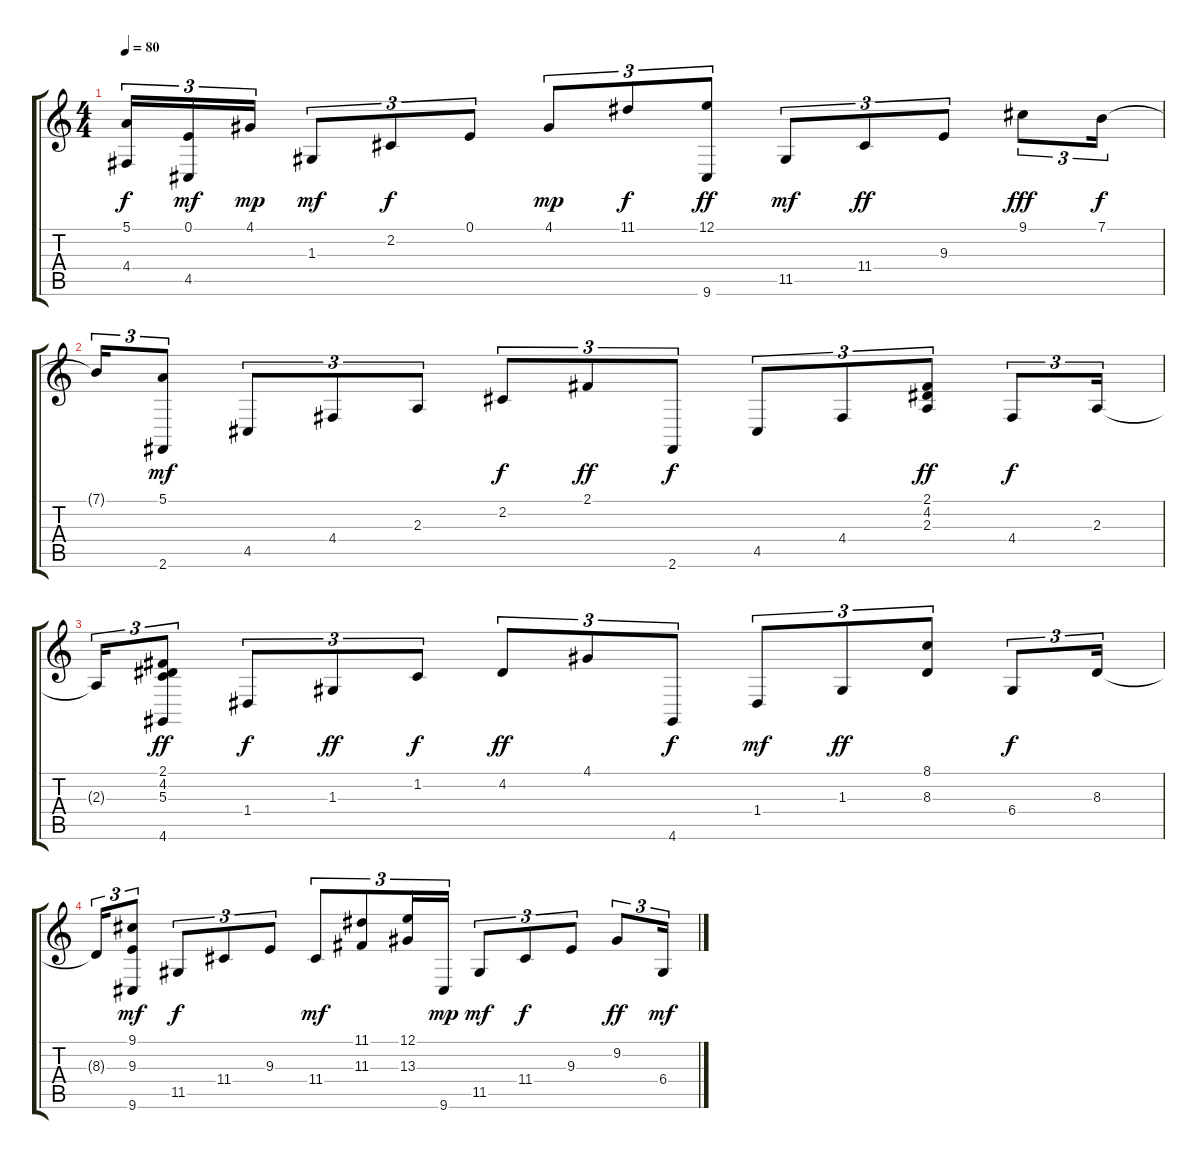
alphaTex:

\track "" {instrument acousticgrandpiano}
\staff {score tabs}
\tuning (E4 B3 G3 D3 A2 E2) {hide}
\ts (4 4)
\tempo 80
\clef g2
\ks c
(5.1{t} 4.4{t}).16{tu (3 2) dy f} (0.1 4.5).16{tu (3 2) dy mf} 4.1.16{tu (3 2) dy mp} 1.3.8{tu (3 2) dy mf} 2.2.8{tu (3 2) dy f} 0.1.8{tu (3 2)} 4.1.8{tu (3 2) dy mp} 11.1.8{tu (3 2) dy f} (12.1 9.6).8{tu (3 2) dy ff} 11.5.8{tu (3 2) dy mf} 11.4.8{tu (3 2) dy ff} 9.3.8{tu (3 2)} 9.1.8{tu (3 2) dy fff} 7.1.16{tu (3 2) dy f} |
7.1{t}.16{tu (3 2)} (5.1 2.6).8{tu (3 2) dy mf} 4.5.8{tu (3 2)} 4.4.8{tu (3 2)} 2.3.8{tu (3 2)} 2.2.8{tu (3 2) dy f} 2.1.8{tu (3 2) dy ff} 2.6.8{tu (3 2) dy f} 4.5.8{tu (3 2)} 4.4.8{tu (3 2)} (2.1 4.2 2.3).8{tu (3 2) dy ff} 4.4.8{tu (3 2) dy f} 2.3.16{tu (3 2)} |
2.3{t}.16{tu (3 2)} (2.1 4.2 5.3 4.6).8{tu (3 2) dy ff} 1.4.8{tu (3 2) dy f} 1.3.8{tu (3 2) dy ff} 1.2.8{tu (3 2) dy f} 4.2.8{tu (3 2) dy ff} 4.1.8{tu (3 2)} 4.6.8{tu (3 2) dy f} 1.4.8{tu (3 2) dy mf} 1.3.8{tu (3 2) dy ff} (8.1 8.3).8{tu (3 2)} 6.4.8{tu (3 2) dy f} 8.3.16{tu (3 2)} |
8.3{t}.16{tu (3 2)} (9.1 9.3 9.6).8{tu (3 2) dy mf} 11.5.8{tu (3 2) dy f} 11.4.8{tu (3 2)} 9.3.8{tu (3 2)} 11.4.8{tu (3 2) dy mf} (11.1 11.3).8{tu (3 2)} (12.1 13.3).16{tu (3 2)} 9.6.16{tu (3 2) dy mp} 11.5.8{tu (3 2) dy mf} 11.4.8{tu (3 2) dy f} 9.3.8{tu (3 2)} 9.2.8{tu (3 2) dy ff} 6.4.16{tu (3 2) dy mf}
